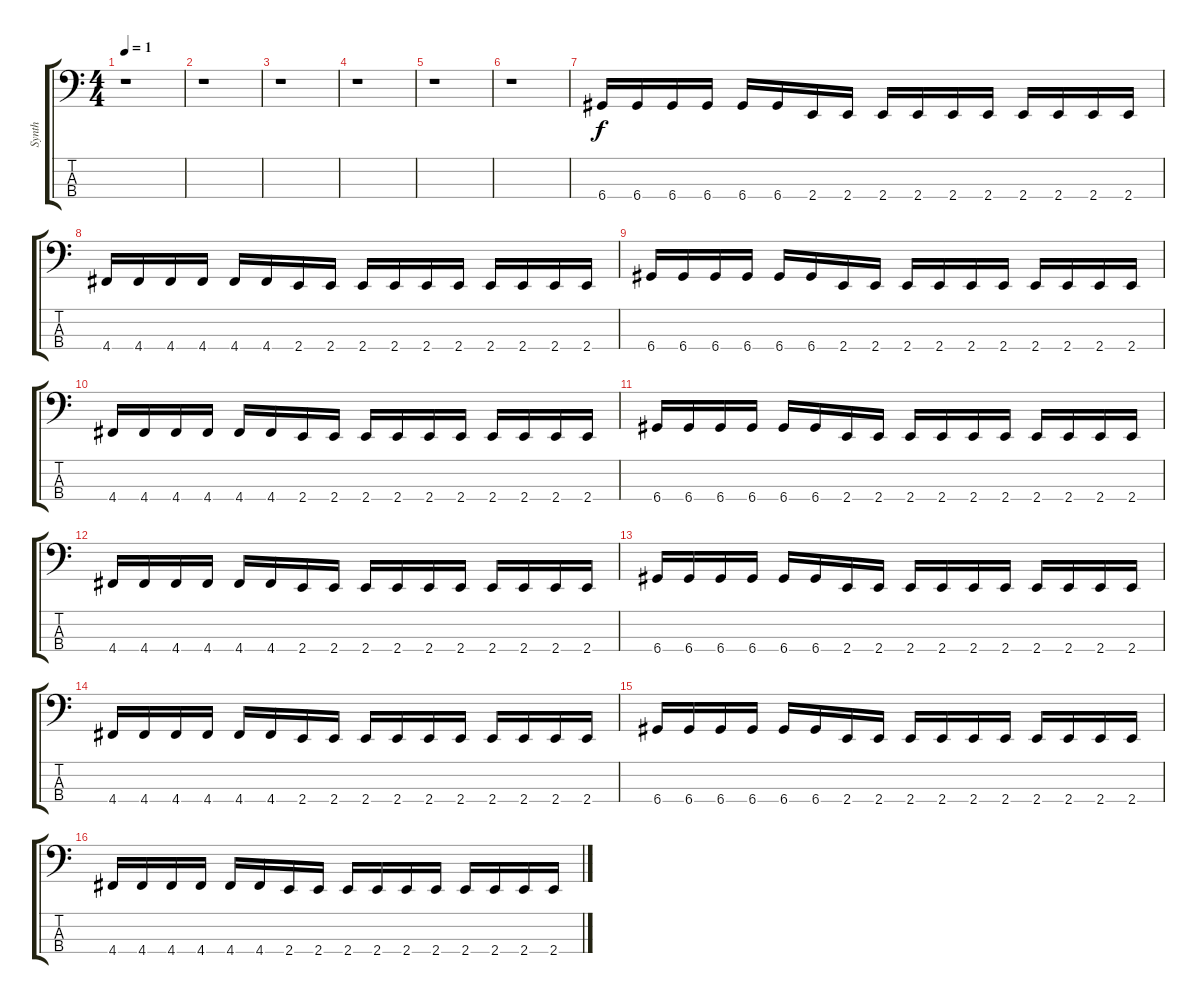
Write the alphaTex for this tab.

\track ("Synth" "Synth") {instrument synthbass1}
\staff {score tabs}
\tuning (G2 D2 A1 D1) {hide}
\ts (4 4)
\tempo 1
\clef f4
\ks c
r.1{dy f} |
r.1 |
r.1 |
r.1 |
r.1 |
r.1 |
6.4.16 6.4.16 6.4.16 6.4.16 6.4.16 6.4.16 2.4.16 2.4.16 2.4.16 2.4.16 2.4.16 2.4.16 2.4.16 2.4.16 2.4.16 2.4.16 |
4.4.16 4.4.16 4.4.16 4.4.16 4.4.16 4.4.16 2.4.16 2.4.16 2.4.16 2.4.16 2.4.16 2.4.16 2.4.16 2.4.16 2.4.16 2.4.16 |
6.4.16 6.4.16 6.4.16 6.4.16 6.4.16 6.4.16 2.4.16 2.4.16 2.4.16 2.4.16 2.4.16 2.4.16 2.4.16 2.4.16 2.4.16 2.4.16 |
4.4.16 4.4.16 4.4.16 4.4.16 4.4.16 4.4.16 2.4.16 2.4.16 2.4.16 2.4.16 2.4.16 2.4.16 2.4.16 2.4.16 2.4.16 2.4.16 |
6.4.16 6.4.16 6.4.16 6.4.16 6.4.16 6.4.16 2.4.16 2.4.16 2.4.16 2.4.16 2.4.16 2.4.16 2.4.16 2.4.16 2.4.16 2.4.16 |
4.4.16 4.4.16 4.4.16 4.4.16 4.4.16 4.4.16 2.4.16 2.4.16 2.4.16 2.4.16 2.4.16 2.4.16 2.4.16 2.4.16 2.4.16 2.4.16 |
6.4.16 6.4.16 6.4.16 6.4.16 6.4.16 6.4.16 2.4.16 2.4.16 2.4.16 2.4.16 2.4.16 2.4.16 2.4.16 2.4.16 2.4.16 2.4.16 |
4.4.16 4.4.16 4.4.16 4.4.16 4.4.16 4.4.16 2.4.16 2.4.16 2.4.16 2.4.16 2.4.16 2.4.16 2.4.16 2.4.16 2.4.16 2.4.16 |
6.4.16 6.4.16 6.4.16 6.4.16 6.4.16 6.4.16 2.4.16 2.4.16 2.4.16 2.4.16 2.4.16 2.4.16 2.4.16 2.4.16 2.4.16 2.4.16 |
4.4.16 4.4.16 4.4.16 4.4.16 4.4.16 4.4.16 2.4.16 2.4.16 2.4.16 2.4.16 2.4.16 2.4.16 2.4.16 2.4.16 2.4.16 2.4.16
